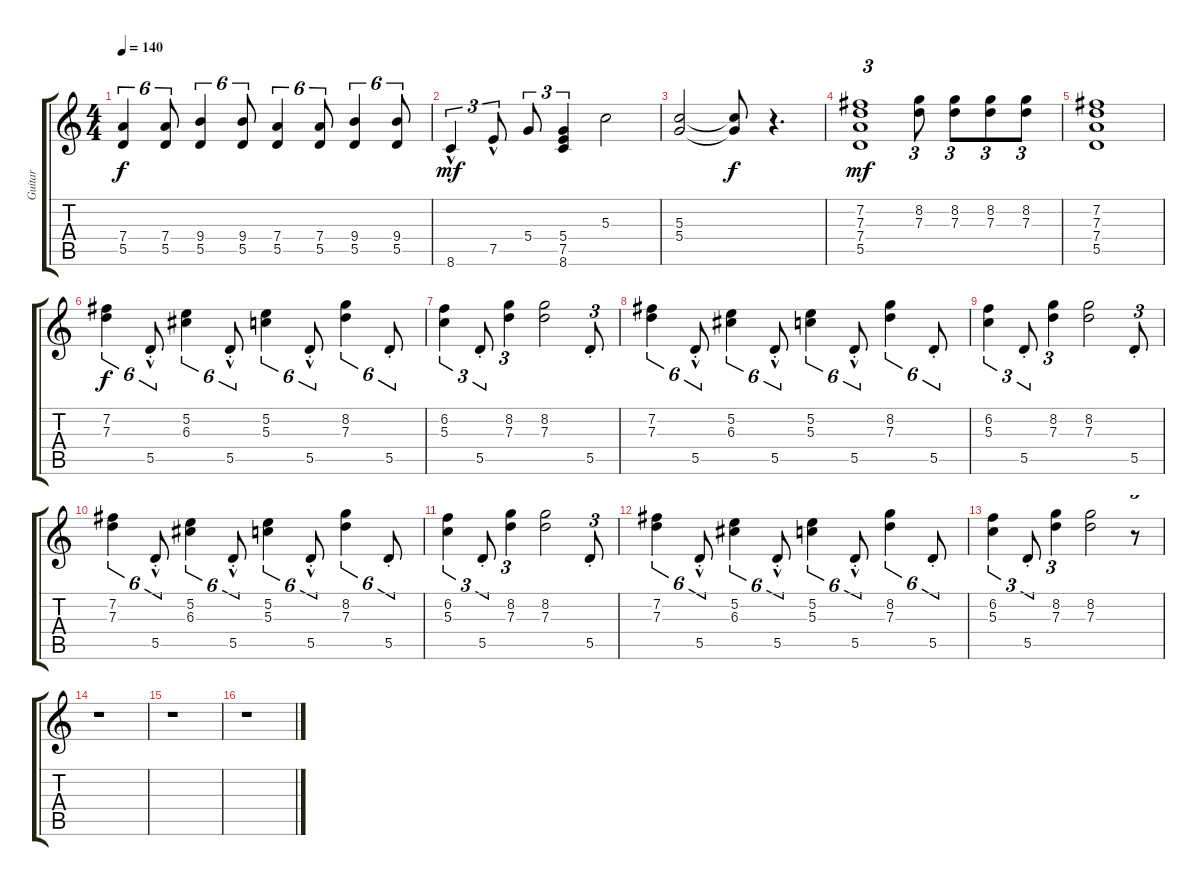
\track ("Guitar" "Guitar") {instrument electricguitarjazz}
\staff {score tabs}
\tuning (E4 B3 G3 D3 A2 E2) {hide}
\ts (4 4)
\tempo 140
\clef g2
\ks c
(7.4 5.5).4{tu (6 4) dy f} (7.4 5.5).8{tu (6 4)} (9.4 5.5).4{tu (6 4)} (9.4 5.5).8{tu (6 4)} (7.4 5.5).4{tu (6 4)} (7.4 5.5).8{tu (6 4)} (9.4 5.5).4{tu (6 4)} (9.4 5.5).8{tu (6 4)} |
8.6{hac}.4{tu (3 2) dy mf} 7.5{hac}.8{tu (3 2)} 5.4.8{tu (3 2)} (5.4 7.5 8.6).4{tu (3 2)} 5.3.2 |
(5.3 5.4).2 (5.3{t} 5.4{t}).8{dy f} r.4{d} |
(7.2 7.3 7.4 5.5).1{tu (3 2) dy mf} (8.2 7.3).8{tu (3 2)} (8.2 7.3).8{tu (3 2)} (8.2 7.3).8{tu (3 2)} (8.2 7.3).8{tu (3 2)} |
(7.2 7.3 7.4 5.5).1 |
(7.2 7.3).4{tu (6 4) dy f} 5.5{hac st}.8{tu (6 4)} (5.2 6.3).4{tu (6 4)} 5.5{hac st}.8{tu (6 4)} (5.2 5.3).4{tu (6 4)} 5.5{hac st}.8{tu (6 4)} (8.2 7.3).4{tu (6 4)} 5.5{st}.8{tu (6 4)} |
(6.2 5.3).4{tu (3 2)} 5.5{st}.8{tu (3 2)} (8.2 7.3).4{tu (3 2)} (8.2 7.3).2 5.5{st}.8{tu (3 2)} |
(7.2 7.3).4{tu (6 4)} 5.5{hac st}.8{tu (6 4)} (5.2 6.3).4{tu (6 4)} 5.5{hac st}.8{tu (6 4)} (5.2 5.3).4{tu (6 4)} 5.5{hac st}.8{tu (6 4)} (8.2 7.3).4{tu (6 4)} 5.5{st}.8{tu (6 4)} |
(6.2 5.3).4{tu (3 2)} 5.5{st}.8{tu (3 2)} (8.2 7.3).4{tu (3 2)} (8.2 7.3).2 5.5{st}.8{tu (3 2)} |
(7.2 7.3).4{tu (6 4)} 5.5{hac st}.8{tu (6 4)} (5.2 6.3).4{tu (6 4)} 5.5{hac st}.8{tu (6 4)} (5.2 5.3).4{tu (6 4)} 5.5{hac st}.8{tu (6 4)} (8.2 7.3).4{tu (6 4)} 5.5{st}.8{tu (6 4)} |
(6.2 5.3).4{tu (3 2)} 5.5{st}.8{tu (3 2)} (8.2 7.3).4{tu (3 2)} (8.2 7.3).2 5.5{st}.8{tu (3 2)} |
(7.2 7.3).4{tu (6 4)} 5.5{hac st}.8{tu (6 4)} (5.2 6.3).4{tu (6 4)} 5.5{hac st}.8{tu (6 4)} (5.2 5.3).4{tu (6 4)} 5.5{hac st}.8{tu (6 4)} (8.2 7.3).4{tu (6 4)} 5.5{st}.8{tu (6 4)} |
(6.2 5.3).4{tu (3 2)} 5.5{st}.8{tu (3 2)} (8.2 7.3).4{tu (3 2)} (8.2 7.3).2 r.8{tu (3 2)} |
r.1 |
r.1 |
r.1
